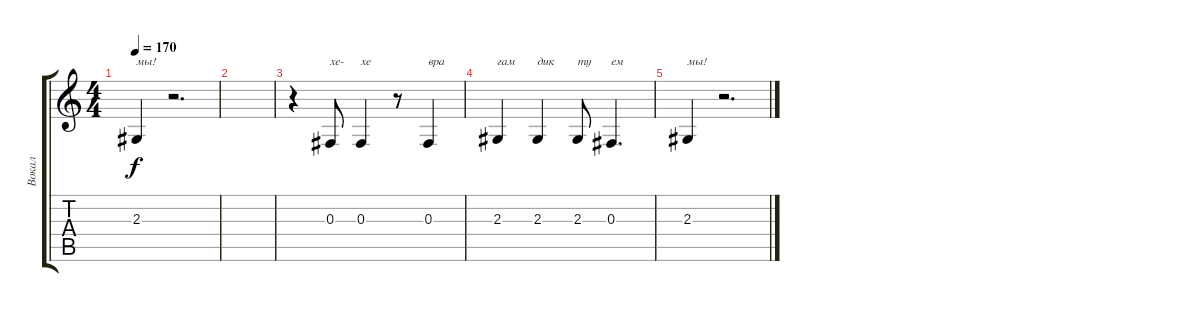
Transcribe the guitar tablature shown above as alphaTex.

\track ("Вокал" "Вокал") {instrument altosax}
\staff {score tabs}
\tuning (Eb4 Bb3 Gb3 Db3 Ab2 Eb2) {hide}
\ts (4 4)
\tempo 170
\clef g2
\ks c
2.3.4{txt "мы!" dy f} r.2{d} |
|
r.4 0.3.8{txt "хе-"} 0.3.4{txt "хе"} r.8 0.3.4{txt "вра"} |
2.3.4{txt "гам"} 2.3.4{txt "дик"} 2.3.8{txt "ту"} 0.3.4{d txt "ем"} |
2.3.4{txt "мы!"} r.2{d}
